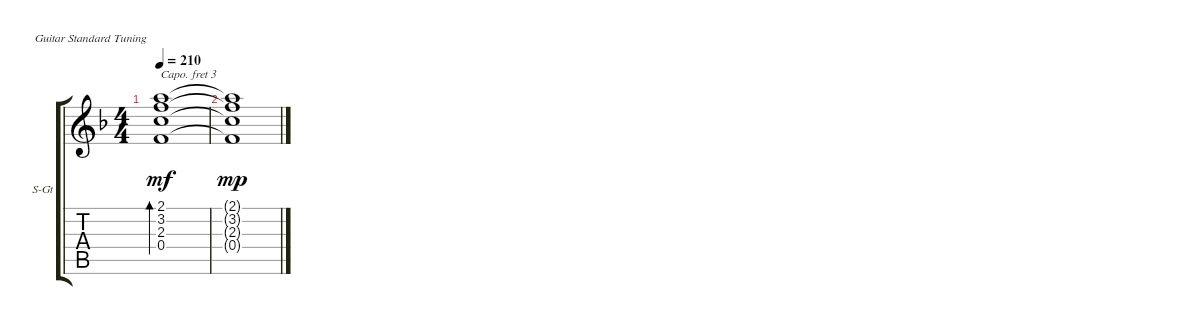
\defaultSystemsLayout 4
\bracketExtendMode groupsimilarinstruments
\firstSystemTrackNameOrientation horizontal
\otherSystemsTrackNameOrientation horizontal
\track ("Steel Guitar R" "S-Gt") {instrument acousticguitarsteel}
\staff {score tabs}
\capo 3
\tuning (E4 B3 G3 D3 A2 E2)
\ts (4 4)
\tempo 210
\clef g2
\ks f
(0.4 2.3 3.2 2.1).1{bd 504 dy mf} |
(0.4{t} 2.3{t} 3.2{t} 2.1{t}).1{dy mp}
